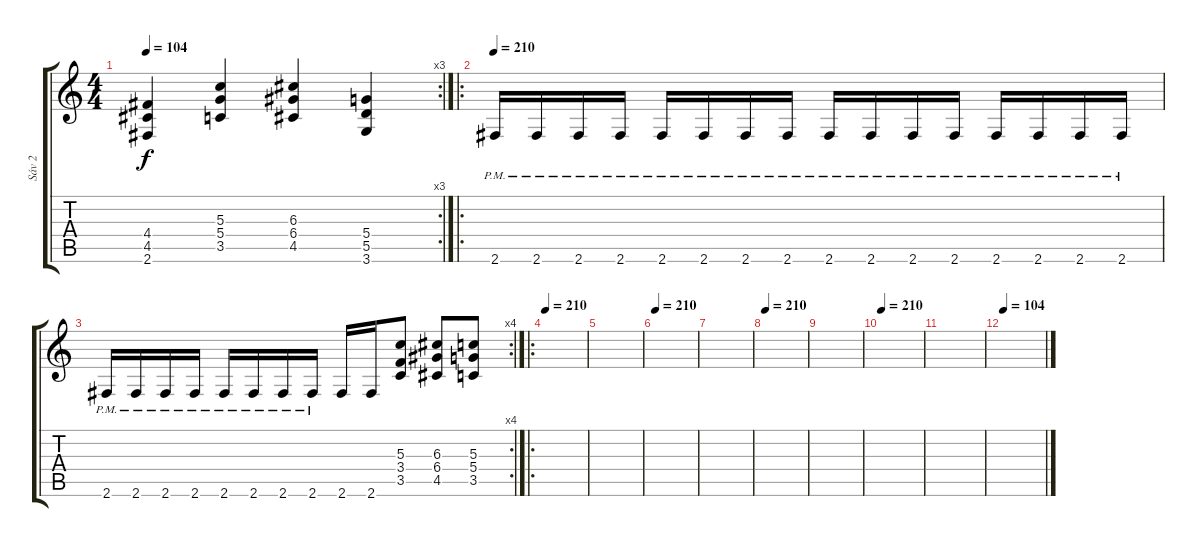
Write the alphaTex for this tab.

\track ("Sáv 2" "Sáv 2") {instrument distortionguitar}
\staff {score tabs}
\tuning (E4 B3 G3 D3 A2 E2) {hide}
\rc 3
\ts (4 4)
\tempo 104
\clef g2
\ks c
(4.4 4.5 2.6).4{dy f} (5.3 5.4 3.5).4 (6.3 6.4 4.5).4 (5.4 5.5 3.6).4 |
\ro
\tempo 210
2.6{pm}.16 2.6{pm}.16 2.6{pm}.16 2.6{pm}.16 2.6{pm}.16 2.6{pm}.16 2.6{pm}.16 2.6{pm}.16 2.6{pm}.16 2.6{pm}.16 2.6{pm}.16 2.6{pm}.16 2.6{pm}.16 2.6{pm}.16 2.6{pm}.16 2.6{pm}.16 |
\rc 4
2.6{pm}.16 2.6{pm}.16 2.6{pm}.16 2.6{pm}.16 2.6{pm}.16 2.6{pm}.16 2.6{pm}.16 2.6{pm}.16 2.6.16 2.6.16 (5.3 3.4 3.5).8 (6.3 6.4 4.5).8 (5.3 5.4 3.5).8 |
\ro
\tempo 210
|
|
\tempo 210
|
|
\tempo 210
|
|
\tempo 210
|
|
\tempo 104
